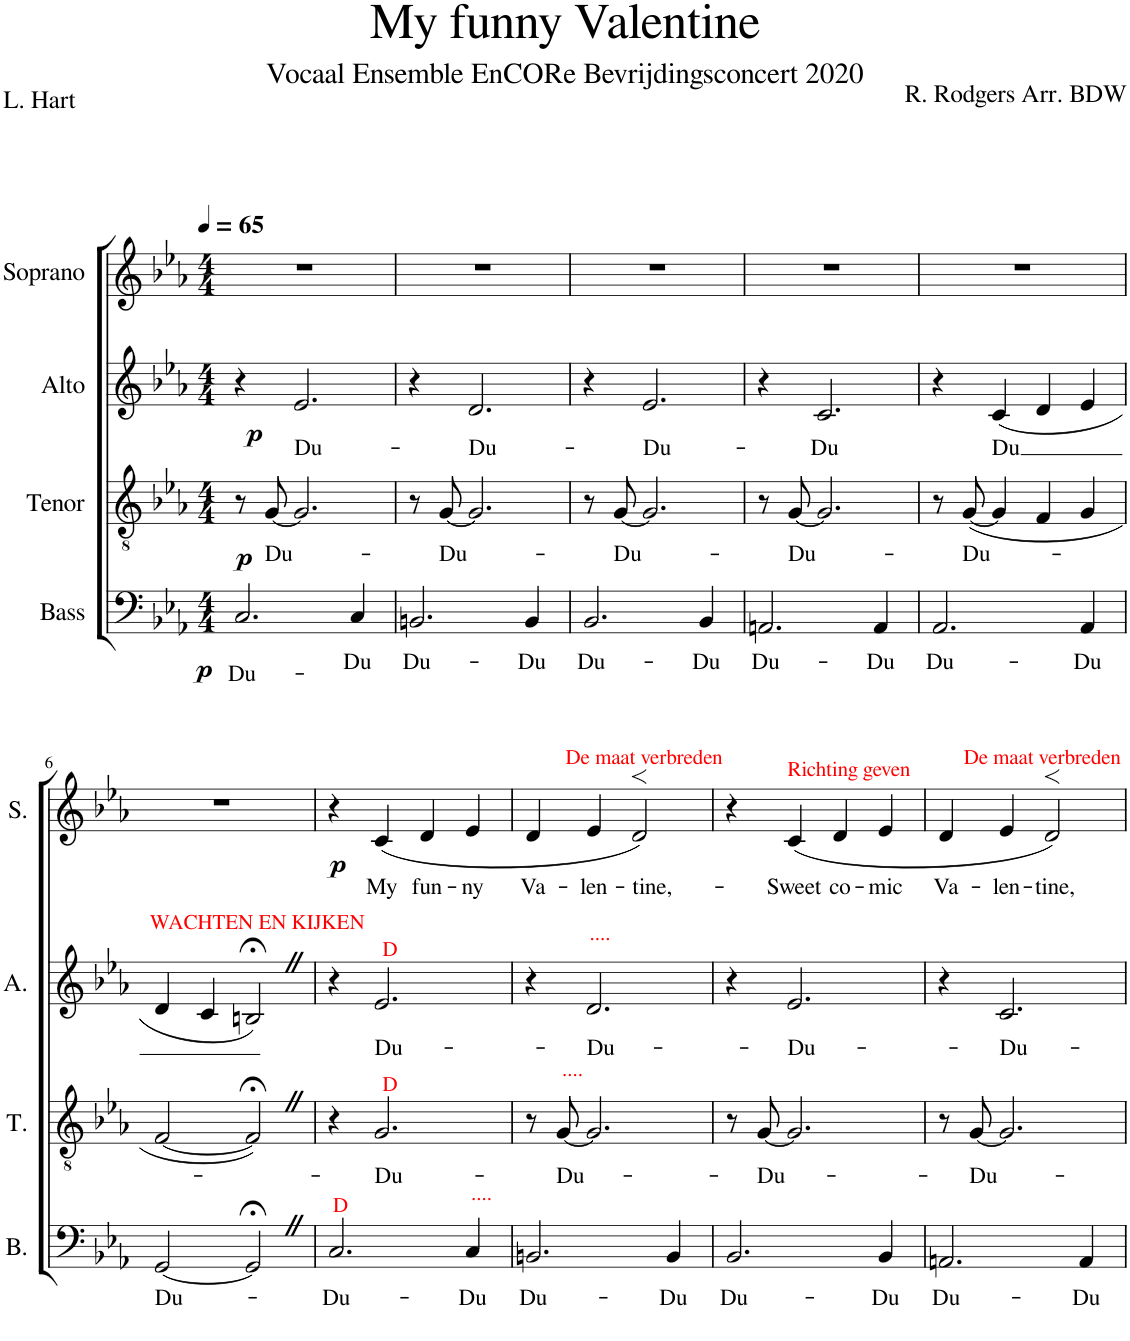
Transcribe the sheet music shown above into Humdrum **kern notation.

**kern	**text	**dynam	**kern	**text	**dynam	**kern	**text	**dynam	**kern	**text	**dynam
*part4	*part4	*part4	*part3	*part3	*part3	*part2	*part2	*part2	*part1	*part1	*part1
*staff4	*staff4	*staff4	*staff3	*staff3	*staff3	*staff2	*staff2	*staff2	*staff1	*staff1	*staff1
*I"Bass	*	*	*I"Tenor	*	*	*I"Alto	*	*	*I"Soprano	*	*
*I'B.	*	*	*I'T.	*	*	*I'A.	*	*	*I'S.	*	*
*clefF4	*	*	*clefGv2	*	*	*clefG2	*	*	*clefG2	*	*
*k[b-e-a-]	*	*	*k[b-e-a-]	*	*	*k[b-e-a-]	*	*	*k[b-e-a-]	*	*
*M4/4	*	*	*M4/4	*	*	*M4/4	*	*	*M4/4	*	*
*MM65	*	*	*MM65	*	*	*MM65	*	*	*MM65	*	*
=1	=1	=1	=1	=1	=1	=1	=1	=1	=1	=1	=1
!	!LO:LY:b	!LO:DY:b	!	!	!LO:DY:b	!	!	!LO:DY:b	!	!	!
2.C/	Du-	p	8r	.	p	4r	.	p	1r	.	.
!	!	!	!	!LO:LY:b	!	!	!	!	!	!	!
.	.	.	[8G/	Du-	.	.	.	.	.	.	.
!	!	!	!	!	!	!	!LO:LY:b	!	!	!	!
.	.	.	2.G/]	.	.	2.e-/	Du-	.	.	.	.
!	!LO:LY:b	!	!	!	!	!	!	!	!	!	!
4C/	-Du	.	.	.	.	.	.	.	.	.	.
=2	=2	=2	=2	=2	=2	=2	=2	=2	=2	=2	=2
!	!LO:LY:b	!	!	!	!	!	!	!	!	!	!
2.BBn/	Du-	.	8r	.	.	4r	.	.	1r	.	.
!	!	!	!	!LO:LY:b	!	!	!	!	!	!	!
.	.	.	[8G/	-Du-	.	.	.	.	.	.	.
!	!	!	!	!	!	!	!LO:LY:b	!	!	!	!
.	.	.	2.G/]	.	.	2.d/	-Du-	.	.	.	.
!	!LO:LY:b	!	!	!	!	!	!	!	!	!	!
4BB/	-Du	.	.	.	.	.	.	.	.	.	.
=3	=3	=3	=3	=3	=3	=3	=3	=3	=3	=3	=3
!	!LO:LY:b	!	!	!	!	!	!	!	!	!	!
2.BB-/	Du-	.	8r	.	.	4r	.	.	1r	.	.
!	!	!	!	!LO:LY:b	!	!	!	!	!	!	!
.	.	.	[8G/	-Du-	.	.	.	.	.	.	.
!	!	!	!	!	!	!	!LO:LY:b	!	!	!	!
.	.	.	2.G/]	.	.	2.e-/	-Du-	.	.	.	.
!	!LO:LY:b	!	!	!	!	!	!	!	!	!	!
4BB-/	-Du	.	.	.	.	.	.	.	.	.	.
=4	=4	=4	=4	=4	=4	=4	=4	=4	=4	=4	=4
!	!LO:LY:b	!	!	!	!	!	!	!	!	!	!
2.AAn/	Du-	.	8r	.	.	4r	.	.	1r	.	.
!	!	!	!	!LO:LY:b	!	!	!	!	!	!	!
.	.	.	[8G/	-Du-	.	.	.	.	.	.	.
!	!	!	!	!	!	!	!LO:LY:b	!	!	!	!
.	.	.	2.G/]	.	.	2.c/	-Du	.	.	.	.
!	!LO:LY:b	!	!	!	!	!	!	!	!	!	!
4AA/	-Du	.	.	.	.	.	.	.	.	.	.
=5	=5	=5	=5	=5	=5	=5	=5	=5	=5	=5	=5
!	!LO:LY:b	!	!	!	!	!	!	!	!	!	!
2.AA-/	Du-	.	8r	.	.	4r	.	.	1r	.	.
!	!	!	!	!LO:LY:b	!	!	!	!	!	!	!
.	.	.	([8G/	Du-	.	.	.	.	.	.	.
!	!	!	!	!	!	!	!LO:LY:b	!	!	!	!
.	.	.	4G/]	.	.	(4c/	-Du	.	.	.	.
.	.	.	4F/	.	.	4d/	.	.	.	.	.
!	!LO:LY:b	!	!	!	!	!	!	!	!	!	!
4AA-/	-Du	.	4G/	.	.	4e-/	.	.	.	.	.
!!LO:LB:g=z
=6	=6	=6	=6	=6	=6	=6	=6	=6	=6	=6	=6
!	!LO:LY:b	!	!	!	!	!	!	!	!	!	!
[2GG/	Du-	.	[2F/	.	.	4d/	.	.	1r	.	.
.	.	.	.	.	.	4c/	.	.	.	.	.
!	!	!	!	!	!	!LO:TX:a:color=#FF0000:t=WACHTEN EN KIJKEN	!	!	!	!	!
2GG;<Z/]	.	.	2F;<Z/])	.	.	2Bn;<Z/)	.	.	.	.	.
=7	=7	=7	=7	=7	=7	=7	=7	=7	=7	=7	=7
!LO:TX:a:color=#FF0000:t=D	!	!	!	!	!	!	!	!	!	!	!
!	!LO:LY:b	!	!	!	!	!	!	!	!	!	!LO:DY:b
2.C/	Du-	.	4r	.	.	4r	.	.	4r	.	p
!	!	!	!	!	!	!LO:TX:a:color=#FF0000:t=D	!	!	!	!	!
!	!	!	!LO:TX:a:color=#FF0000:t=D	!	!	!	!	!	!	!	!
!	!	!	!	!LO:LY:b	!	!	!LO:LY:b	!	!	!LO:LY:b	!
.	.	.	2.G/	Du-	.	2.e-/	Du-	.	(4c/	My	.
!	!	!	!	!	!	!	!	!	!	!LO:LY:b	!
.	.	.	.	.	.	.	.	.	4d/	fun-	.
!LO:TX:a:color=#FF0000:t=....	!	!	!	!	!	!	!	!	!	!	!
!	!LO:LY:b	!	!	!	!	!	!	!	!	!LO:LY:b	!
4C/	-Du	.	.	.	.	.	.	.	4e-/	-ny	.
=8	=8	=8	=8	=8	=8	=8	=8	=8	=8	=8	=8
!	!LO:LY:b	!	!	!	!	!	!	!	!	!LO:LY:b	!
2.BBn/	Du-	.	8r	.	.	4r	.	.	4d/	Va-	.
!	!	!	!LO:TX:a:color=#FF0000:t=....	!	!	!	!	!	!	!	!
!	!	!	!	!LO:LY:b	!	!	!	!	!	!	!
.	.	.	[8G/	-Du-	.	.	.	.	.	.	.
!	!	!	!	!	!	!LO:TX:a:color=#FF0000:t=....	!	!	!	!	!
!	!	!	!	!	!	!	!LO:LY:b	!	!	!LO:LY:b	!
.	.	.	2.G/]	.	.	2.d/	Du-	.	4e-/	-len-	.
!	!	!	!	!	!	!	!	!	!LO:TX:a:color=#FF0000:t=De maat verbreden	!	!
!	!	!	!	!	!	!	!	!	!	!LO:LY:b	!
.	.	.	.	.	.	.	.	.	2d>/)	-tine,-	.
!	!LO:LY:b	!	!	!	!	!	!	!	!	!	!
4BB/	-Du	.	.	.	.	.	.	.	.	.	.
=9	=9	=9	=9	=9	=9	=9	=9	=9	=9	=9	=9
!	!LO:LY:b	!	!	!	!	!	!	!	!	!	!
2.BB-/	Du-	.	8r	.	.	4r	.	.	4r	.	.
!	!	!	!	!LO:LY:b	!	!	!	!	!	!	!
.	.	.	[8G/	-Du-	.	.	.	.	.	.	.
!	!	!	!	!	!	!	!	!	!LO:TX:a:color=#FF0000:t=Richting geven	!	!
!	!	!	!	!	!	!	!LO:LY:b	!	!	!LO:LY:b	!
.	.	.	2.G/]	.	.	2.e-/	-Du-	.	(4c/	-Sweet	.
!	!	!	!	!	!	!	!	!	!	!LO:LY:b	!
.	.	.	.	.	.	.	.	.	4d/	co-	.
!	!LO:LY:b	!	!	!	!	!	!	!	!	!LO:LY:b	!
4BB-/	-Du	.	.	.	.	.	.	.	4e-/	-mic	.
=10	=10	=10	=10	=10	=10	=10	=10	=10	=10	=10	=10
!	!LO:LY:b	!	!	!	!	!	!	!	!	!LO:LY:b	!
2.AAn/	Du-	.	8r	.	.	4r	.	.	4d/	Va-	.
!	!	!	!	!LO:LY:b	!	!	!	!	!	!	!
.	.	.	[8G/	-Du-	.	.	.	.	.	.	.
!	!	!	!	!	!	!	!LO:LY:b	!	!	!LO:LY:b	!
.	.	.	2.G/]	.	.	2.c/	-Du-	.	4e-/	-len-	.
!	!	!	!	!	!	!	!	!	!LO:TX:a:color=#FF0000:t=De maat verbreden	!	!
!	!	!	!	!	!	!	!	!	!	!LO:LY:b	!
.	.	.	.	.	.	.	.	.	2d>/)	-tine,	.
!	!LO:LY:b	!	!	!	!	!	!	!	!	!	!
4AA/	-Du	.	.	.	.	.	.	.	.	.	.
=	=	=	=	=	=	=	=	=	=	=	=
*-	*-	*-	*-	*-	*-	*-	*-	*-	*-	*-	*-
